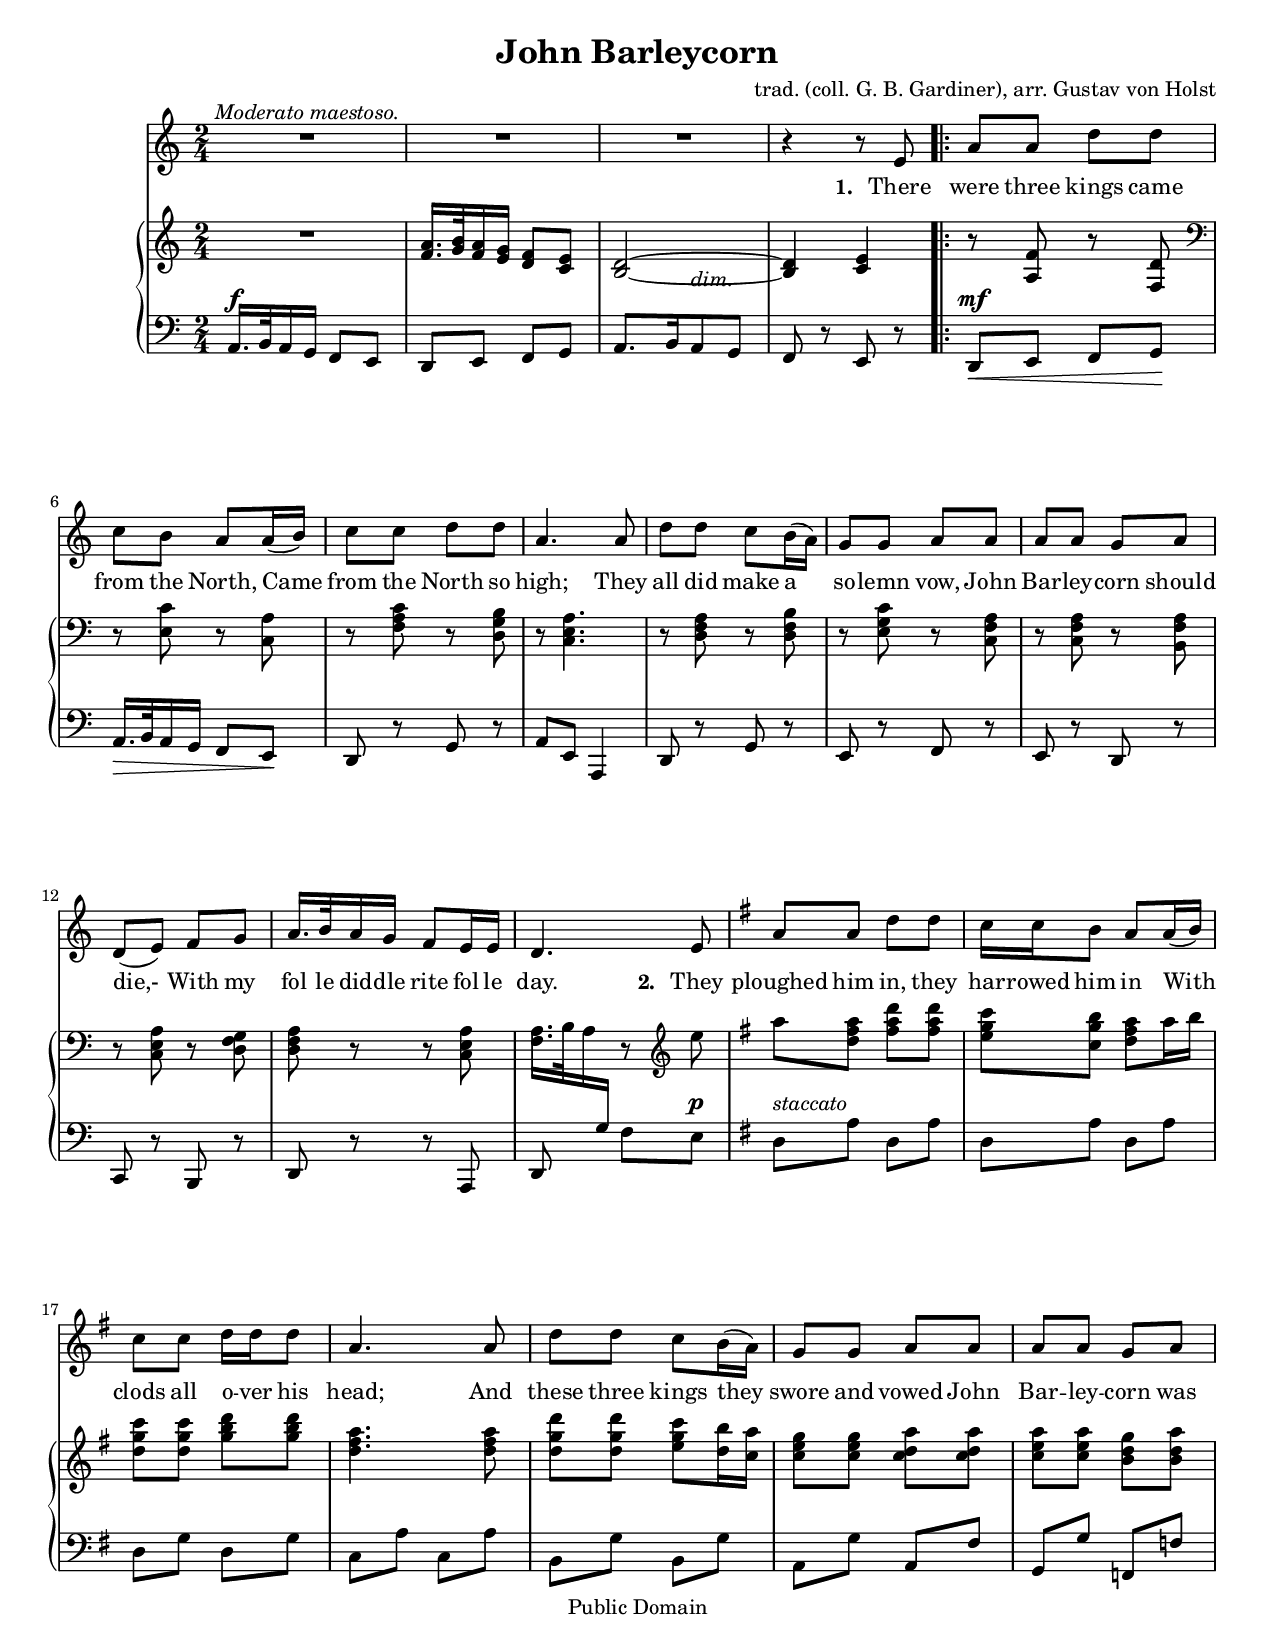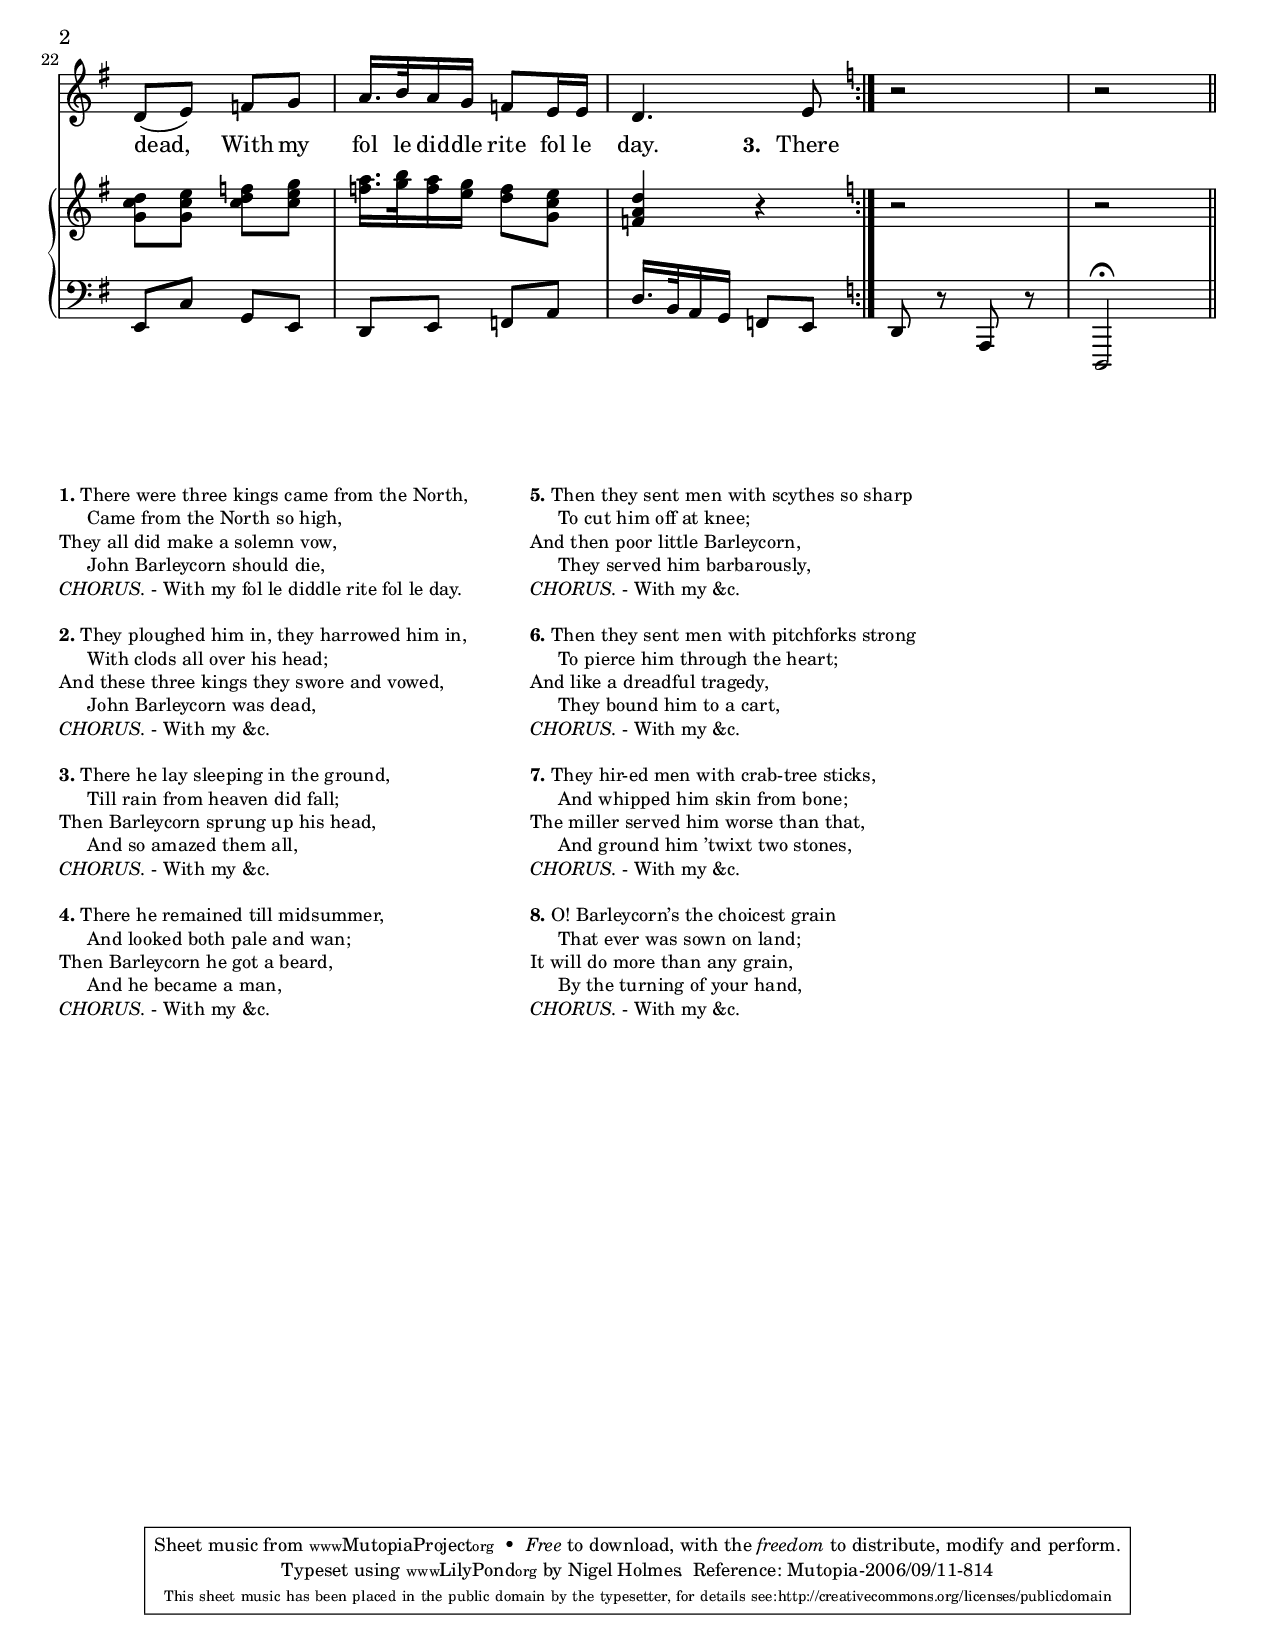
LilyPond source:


#(ly:set-option 'point-and-click #f)
\version  "2.8.3"
\header {
    title = "John Barleycorn"
    composer = "trad. (coll. G. B. Gardiner), arr. Gustav von Holst"
    %instrument = "Voice, Piano"

   
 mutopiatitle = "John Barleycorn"
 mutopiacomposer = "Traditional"
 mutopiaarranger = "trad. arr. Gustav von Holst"
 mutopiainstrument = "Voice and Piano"
 date = "1909"
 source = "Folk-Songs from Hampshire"
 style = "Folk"
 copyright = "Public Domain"
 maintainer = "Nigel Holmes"
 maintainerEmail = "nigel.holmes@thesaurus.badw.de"
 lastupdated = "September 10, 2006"

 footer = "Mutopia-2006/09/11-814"
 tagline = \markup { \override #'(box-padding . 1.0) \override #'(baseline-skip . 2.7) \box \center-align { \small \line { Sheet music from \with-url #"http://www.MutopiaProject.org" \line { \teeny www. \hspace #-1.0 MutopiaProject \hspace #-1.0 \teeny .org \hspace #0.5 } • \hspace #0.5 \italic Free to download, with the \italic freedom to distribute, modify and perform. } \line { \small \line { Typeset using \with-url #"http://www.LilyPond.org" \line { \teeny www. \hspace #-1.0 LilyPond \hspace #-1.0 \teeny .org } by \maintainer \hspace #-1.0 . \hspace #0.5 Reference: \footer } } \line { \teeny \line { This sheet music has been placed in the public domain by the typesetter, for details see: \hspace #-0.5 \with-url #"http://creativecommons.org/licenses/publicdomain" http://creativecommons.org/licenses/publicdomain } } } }
}

%%%%%%%%%%%%%%%%%%%%%%%%%%%%%%%%%%%%%%%%%%%%%%%%%%%%%%%%%%%%%%%%%
% Note that the crescendo in the piano left hand part currently %
% prevents this from giving correct midi output.                %
%%%%%%%%%%%%%%%%%%%%%%%%%%%%%%%%%%%%%%%%%%%%%%%%%%%%%%%%%%%%%%%%%




#(set-global-staff-size 18)
\paper  {
    #(set-paper-size "letter")
    ragged-bottom = ##f
    }

melody = \relative c' \context Voice = "singer"
{
    \set Staff.midiInstrument = "flute"
     \key c\major
     \time 2/4
     \clef treble 
    
    R2^\markup {\italic {Moderato maestoso.}}
    R2*2 r4 r8 
    e8 
    \repeat volta 4 { \bar "|:"
        a a d d c b a 
        a16 (b) c8 c d d a4.
        a8 d d c b16(a) g8 g a
        a a a g a d,(e)
        f g a16. b32 a16 g f8 e16 e d4. 
        e8 \key g\major a a d d c16 c b8 a a16(b) c8 c d16 d d8 a4.
        a8 d d c b16(a) g8 g a a a a g a d,(e)
        f g a16. b32 a16 g f8 e16 e d4. e8
 \once \override Score.BreakAlignment #'break-align-orders = #(make-vector  3
          	  '(span-bar
          	  breathing-sign
          	  staff-bar
          	  key
          	  clef
          	  time-signature))
    \once \override Staff.KeyCancellation #'X-offset = #-1
\key c\major \bar ":|"

     %\key c\major \bar ":|"
    }
    r2 r2
    
        \bar  "||"     
}

text = \lyricmode {
    \set stanza = "1. "
    There were three kings came from the North,
    Came from the North so high;
    They all did make a so -- lemn vow,
    John Bar -- ley -- corn should die,-
    With my fol le did -- dle rite fol le day. 
    
    \set stanza = "2. "
    They ploughed him in, they har -- rowed him in 
    With clods all o -- ver his head;
    And these three kings they swore and vowed
    John Bar -- ley -- corn was dead,
    With my fol le did -- dle rite fol le day.

    \set stanza = "3. "
    There
}

upper = \relative c'{
    \key c\major
    
    \override DynamicText #'extra-offset = #'(0.0 . -2.5)
    R2_\f   <f a>16. [<g b>32 <f a>16 <e g>] <d f>8 <c e> <b d>2 ~<b d>4 <c e> 
    r8_\mf <a f'> r <f d'> 
    \clef bass    r <e c'> r <c a'> r <f a c> r <d g b> r <c e a>4.
    r8 <d f a> r <d f b> r <e g c> r <c f a> r <c f a> r  <b f' a> r <c e a> 
    % With my
    r <d f g> <d f a> r r <c e a> <f a>16. [b32 a16 \change Staff = bassclef g]  \change Staff = trebleclef r8  
    \clef treble e''_\p \key g\major
     \once \override TextScript #'extra-offset = #'(0.0 . -2.5)
      a_\markup {\italic staccato} <d, fis a> <fis a d> <fis a d> |
        <e g c> <c g' b> <d fis a> 
    %With clods all
    a'16 b <d, g c>8 <d g c> <g b d> <g b d> <d fis a>4.
    <d fis a>8 <d g d'> <d g d'> <e g c> <d b'>16 <c a'> <c e g>8 <c e g> <c d a'> <c d a'> <c e a> <c e a> <b d g> <b d a'> <g c d> 
    %With my fol
    <g c e> <c d f> <c e g> <f a>16. [<g b>32 <f a>16 <e g>] <d f>8 <g, c e> <f a d>4 r 
    \once \override Staff.KeyCancellation #'X-offset = #-1
\key c\major \bar ":|"

    \key c\major
    r2 r2
}


lower = \relative c{
    \key c\major
    \clef bass
    a16. [b32 a16 g] f8 e d e f g a8. [b16 
     \once \override TextScript #'extra-offset = #'(0.0 . 2.5) 
     a8^\markup {\italic dim.} g] f r e 
    %There were
    r d_\< e f g_\! a16._\> [b32 a16 g] f8 e_\! d r g r a e a,4 d8 r g r e r f r e r d r c r
    %With my
    b r d r r a d s8 f'8 e
    \key g\major
    d a' d, a' d, a' d, a' d, g d g c, a' c, 
    %And these three kings
    a' b, g' b, g' a, g' a, fis' g, g' f,  f' e, c' 
    %WIth my
    g e d e f a d16. [b32 a16 g] f8 e 
    \once \override Staff.KeyCancellation #'X-offset = #-1
\key c\major \bar ":|"

    \key c\major 
   d r a r d,2 \fermata   
}



\book{
\score{<<
    \new Staff<< \melody  >>
    \lyricsto "singer"\new Lyrics \text
    \context PianoStaff<<
        \context Staff = "trebleclef" << \upper>>
        \context Staff = "bassclef"  <<\lower>>
        >>
    >>
    \layout{}
    \midi {    
        \tempo 8 = 60}
    }
\markup {\small \override #'(baseline-skip . 2.5){\column{
    \line {\bold 1. There were three kings came from the North,}
    \line {\hspace #3.0 Came from the North so high,}
    \line {They all did make a solemn vow,}
    \line {\hspace #3.0 John Barleycorn should die,}
    \line {\italic CHORUS. - With my fol le diddle rite fol le day.}
    \line {" "}
    \line {\bold 2. They ploughed him in, they harrowed him in,}
    \line {\hspace #3.0 With clods all over his head;}
    \line {And these three kings they swore and vowed,}
    \line {\hspace #3.0 John Barleycorn was dead,}
    \line {\italic CHORUS. - With my &c.}
    \line {" "}
    \line {\bold 3. There he lay sleeping in the ground,}
    \line {\hspace #3.0 Till rain from heaven did fall;}
    \line {Then Barleycorn sprung up his head,}
    \line {\hspace #3.0 And so amazed them all,}
    \line {\italic CHORUS. - With my &c.}
    \line {" "}
    \line {\bold 4. There he remained till midsummer,}
    \line {\hspace #3.0 And looked both pale and wan;}
    \line {Then Barleycorn he got a beard,}
    \line {\hspace #3.0 And he became a man,}
    \line {\italic CHORUS. - With my &c.} 
    }
    \hspace #6.0
    \column {
    \line {\bold 5. Then they sent men with scythes so sharp}
    \line {\hspace #3.0 To cut him off at knee;}
    \line {And then poor little Barleycorn,}
    \line {\hspace #3.0 They served him barbarously,}
    \line {\italic CHORUS. - With my &c.} 
    \line {" "}
    \line {\bold 6. Then they sent men with pitchforks strong}
    \line {\hspace #3.0 To pierce him through the heart;}
    \line {And like a dreadful tragedy,}
    \line {\hspace #3.0 They bound him to a cart,}
    \line {\italic CHORUS. - With my &c.} 
    \line {" "}
    \line {\bold 7. They hir-ed men with crab-tree sticks,}
    \line {\hspace #3.0 And whipped him skin from bone;}
    \line {The miller served him worse than that,}
    \line {\hspace #3.0 And ground him ’twixt two stones,}
    \line {\italic CHORUS. - With my &c.} 
    \line {" "}
    \line {\bold 8. O! Barleycorn’s the choicest grain}
    \line {\hspace #3.0 That ever was sown on land;}
    \line {It will do more than any grain,}
    \line {\hspace #3.0 By the turning of your hand,}
    \line {\italic CHORUS. - With my &c.} 
    }}
}
}



